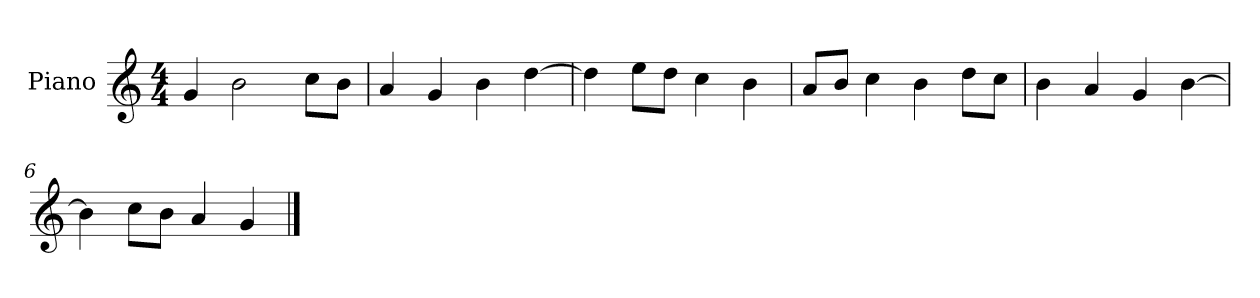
**kern
*part1
*staff1
*I"Piano
*I'P-no
*clefG2
*k[]
*M4/4
*MM90
=1
4g/
2b\
8cc\L
8b\J
=2
4a/
4g/
4b\
[4dd\
=3
4dd\]
8ee\L
8dd\J
4cc\
4b\
=4
8a/L
8b/J
4cc\
4b\
8dd\L
8cc\J
=5
4b\
4a/
4g/
[4b\
=6
4b\]
8cc\L
8b\J
4a/
4g/
==
*-
